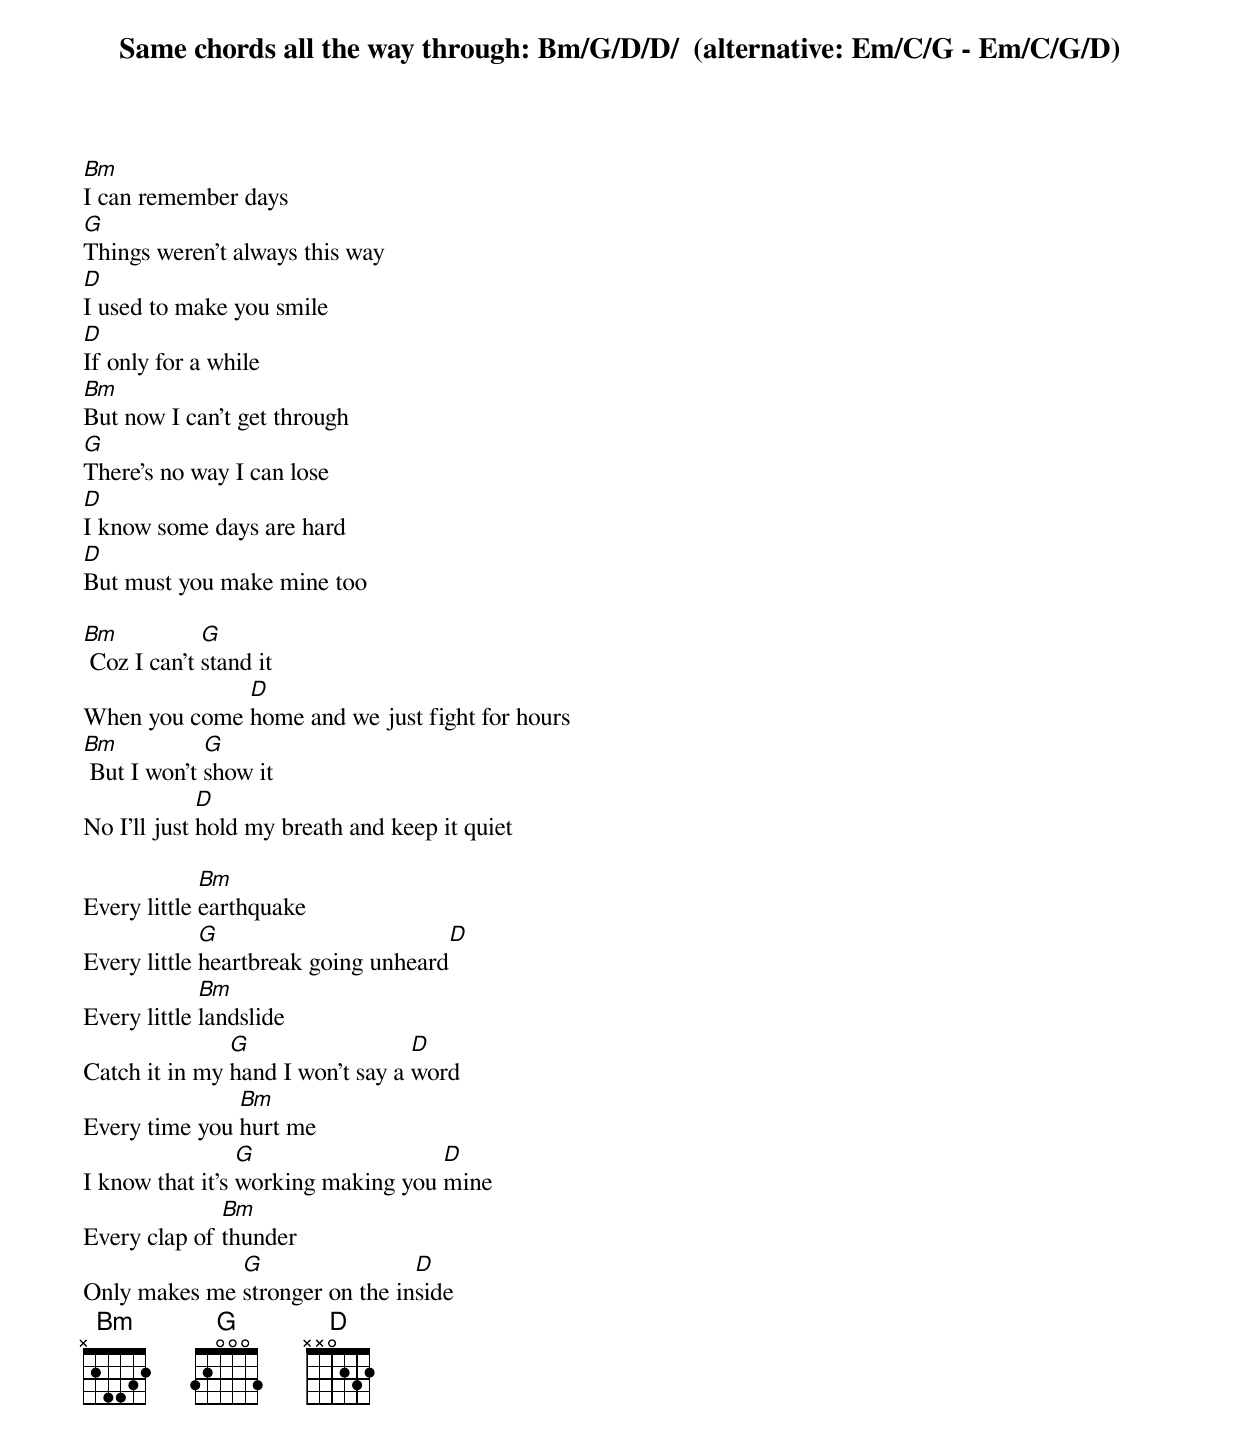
Same chords all the way through: Bm/G/D/D/  (alternative: Em/C/G - Em/C/G/D)

Bm
I can remember days
G
Things weren't always this way
D
I used to make you smile
D
If only for a while
Bm
But now I can't get through
G
There's no way I can lose
D
I know some days are hard
D
But must you make mine too

Bm           G
 Coz I can't stand it
              D
When you come home and we just fight for hours
Bm           G
 But I won't show it
             D
No I'll just hold my breath and keep it quiet

             Bm
Every little earthquake
             G                       D
Every little heartbreak going unheard
             Bm
Every little landslide
               G                  D
Catch it in my hand I won't say a word
               Bm
Every time you hurt me
                 G                  D
I know that it's working making you mine
              Bm
Every clap of thunder
              G                 D
Only makes me stronger on the inside
